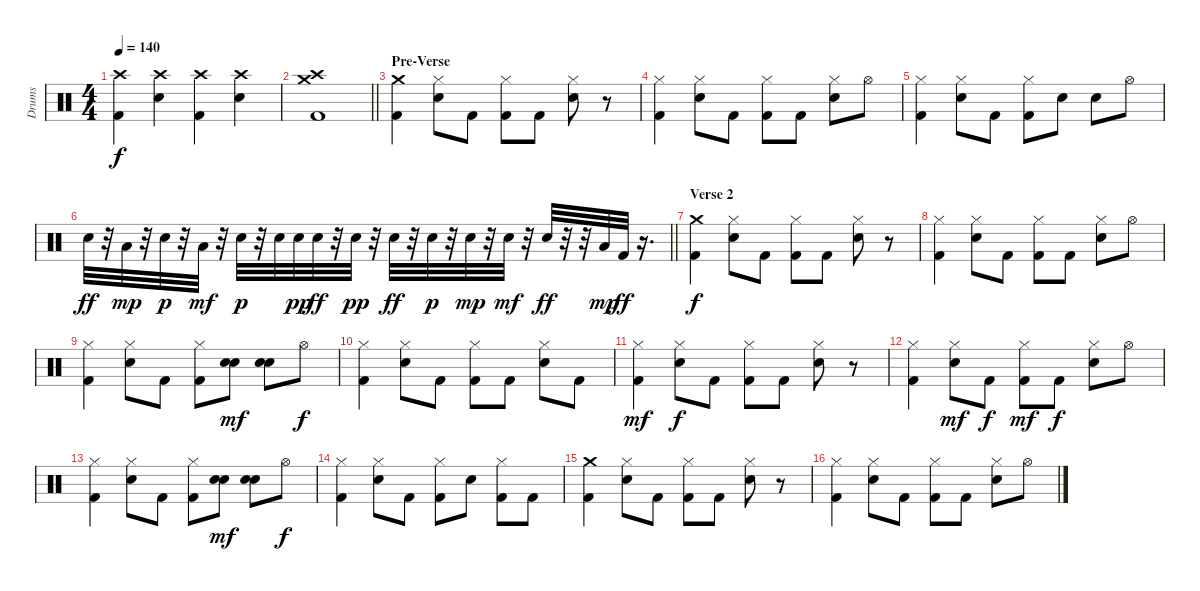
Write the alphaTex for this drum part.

\track ("Drums" "Drums") {instrument percussion}
\staff {score}
\articulation defaults
\ts (4 4)
\tempo 140
\clef neutral
\ks c
("Crash high (hit)" "Kick (hit) 2").4{dy f} ("Crash high (hit)" "Electric Snare (hit)").4 ("Crash high (hit)" "Kick (hit) 2").4 ("Crash high (hit)" "Electric Snare (hit)").4 |
\barLineRight lightlight
("Crash high (hit)" "Crash medium (hit)" "Kick (hit) 2").1 |
\section ("" "Pre-Verse ")
("Crash medium (hit)" "Kick (hit) 2").4 ("Hi-Hat (closed)" "Electric Snare (hit)").8 "Kick (hit) 2".8 ("Hi-Hat (closed)" "Kick (hit) 2").8 "Kick (hit) 2".8 ("Hi-Hat (closed)" "Electric Snare (hit)").8 r.8 |
("Hi-Hat (closed)" "Kick (hit) 2").4 ("Hi-Hat (closed)" "Electric Snare (hit)").8 "Kick (hit) 2".8 ("Hi-Hat (closed)" "Kick (hit) 2").8 "Kick (hit) 2".8 ("Hi-Hat (closed)" "Electric Snare (hit)").8 "Hi-Hat (open)".8 |
("Hi-Hat (closed)" "Kick (hit) 2").4 ("Hi-Hat (closed)" "Electric Snare (hit)").8 "Kick (hit) 2".8 ("Hi-Hat (closed)" "Kick (hit) 2").8 "Electric Snare (hit)".8 "Electric Snare (hit)".8 "Hi-Hat (open)".8 |
\barLineRight lightlight "Snare (hit) 2".32{dy ff}
r.32 "Low Tom (hit)".32{dy mp} r.32 "Snare (hit) 2".32{dy p} r.32 "Low Tom (hit)".32{dy mf} r.32 "Snare (hit) 2".32{dy p} r.32 "Snare (hit) 2".32 "Snare (hit) 2".32{dy pp} "Snare (hit) 2".32{dy ff} r.32 "Snare (hit) 2".32{dy pp} r.32 "Snare (hit) 2".32{dy ff} r.32 "Snare (hit) 2".32{dy p} r.32 "Snare (hit) 2".32{dy mp} r.32 "Snare (hit) 2".32{dy mf} r.32 "Snare (hit) 2".32{dy ff} r.32 r.32 "Low Floor Tom (hit)".32{dy mp} "Kick (hit) 2".32{dy ff} r.16{d} |
\section ("" "Verse 2")
("Crash medium (hit)" "Kick (hit) 2").4{dy f} ("Hi-Hat (closed)" "Electric Snare (hit)").8 "Kick (hit) 2".8 ("Hi-Hat (closed)" "Kick (hit) 2").8 "Kick (hit) 2".8 ("Hi-Hat (closed)" "Electric Snare (hit)").8 r.8 |
("Hi-Hat (closed)" "Kick (hit) 2").4 ("Hi-Hat (closed)" "Electric Snare (hit)").8 "Kick (hit) 2".8 ("Hi-Hat (closed)" "Kick (hit) 2").8 "Kick (hit) 2".8 ("Hi-Hat (closed)" "Electric Snare (hit)").8 "Hi-Hat (open)".8 |
("Hi-Hat (closed)" "Kick (hit) 2").4 ("Hi-Hat (closed)" "Electric Snare (hit)").8 "Kick (hit) 2".8 ("Hi-Hat (closed)" "Kick (hit) 2").8 ("Hand Clap (hit)" "Electric Snare (hit)").8{dy mf} ("Hand Clap (hit)" "Electric Snare (hit)").8 "Hi-Hat (open)".8{dy f} |
("Hi-Hat (closed)" "Kick (hit) 2").4 ("Hi-Hat (closed)" "Electric Snare (hit)").8 "Kick (hit) 2".8 ("Hi-Hat (closed)" "Kick (hit) 2").8 "Kick (hit) 2".8 ("Hi-Hat (closed)" "Electric Snare (hit)").8 "Kick (hit) 2".8 |
("Hi-Hat (closed)" "Kick (hit) 2").4{dy mf} ("Hi-Hat (closed)" "Electric Snare (hit)").8{dy f} "Kick (hit) 2".8 ("Hi-Hat (closed)" "Kick (hit) 2").8 "Kick (hit) 2".8 ("Hi-Hat (closed)" "Electric Snare (hit)").8 r.8 |
("Hi-Hat (closed)" "Kick (hit) 2").4 ("Hi-Hat (closed)" "Electric Snare (hit)").8{dy mf} "Kick (hit) 2".8{dy f} ("Hi-Hat (closed)" "Kick (hit) 2").8{dy mf} "Kick (hit) 2".8{dy f} ("Hi-Hat (closed)" "Electric Snare (hit)").8 "Hi-Hat (open)".8 |
("Hi-Hat (closed)" "Kick (hit) 2").4 ("Hi-Hat (closed)" "Electric Snare (hit)").8 "Kick (hit) 2".8 ("Hi-Hat (closed)" "Kick (hit) 2").8 ("Hand Clap (hit)" "Electric Snare (hit)").8{dy mf} ("Hand Clap (hit)" "Electric Snare (hit)").8 "Hi-Hat (open)".8{dy f} |
("Hi-Hat (closed)" "Kick (hit) 2").4 ("Hi-Hat (closed)" "Electric Snare (hit)").8 "Kick (hit) 2".8 ("Hi-Hat (closed)" "Kick (hit) 2").8 "Electric Snare (hit)".8 ("Hi-Hat (closed)" "Kick (hit) 2").8 "Kick (hit) 2".8 |
("Crash medium (hit)" "Kick (hit) 2").4 ("Hi-Hat (closed)" "Electric Snare (hit)").8 "Kick (hit) 2".8 ("Hi-Hat (closed)" "Kick (hit) 2").8 "Kick (hit) 2".8 ("Hi-Hat (closed)" "Electric Snare (hit)").8 r.8 |
("Hi-Hat (closed)" "Kick (hit) 2").4 ("Hi-Hat (closed)" "Electric Snare (hit)").8 "Kick (hit) 2".8 ("Hi-Hat (closed)" "Kick (hit) 2").8 "Kick (hit) 2".8 ("Hi-Hat (closed)" "Electric Snare (hit)").8 "Hi-Hat (open)".8
